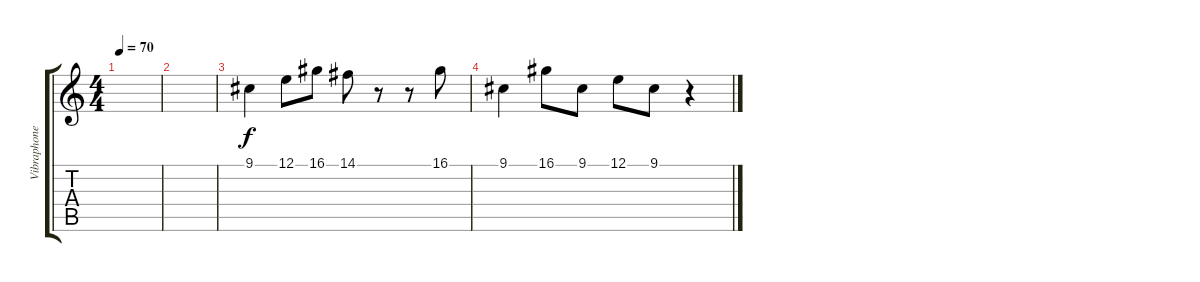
\track ("Vibraphone" "Vibraphone") {instrument vibraphone}
\staff {score tabs}
\tuning (E4 B3 G3 D3 A2 E2) {hide}
\ts (4 4)
\tempo 70
\clef g2
\ks c
|
|
9.1.4 12.1.8 16.1.8 14.1.8 r.8 r.8 16.1.8 |
9.1.4 16.1.8 9.1.8 12.1.8 9.1.8 r.4
